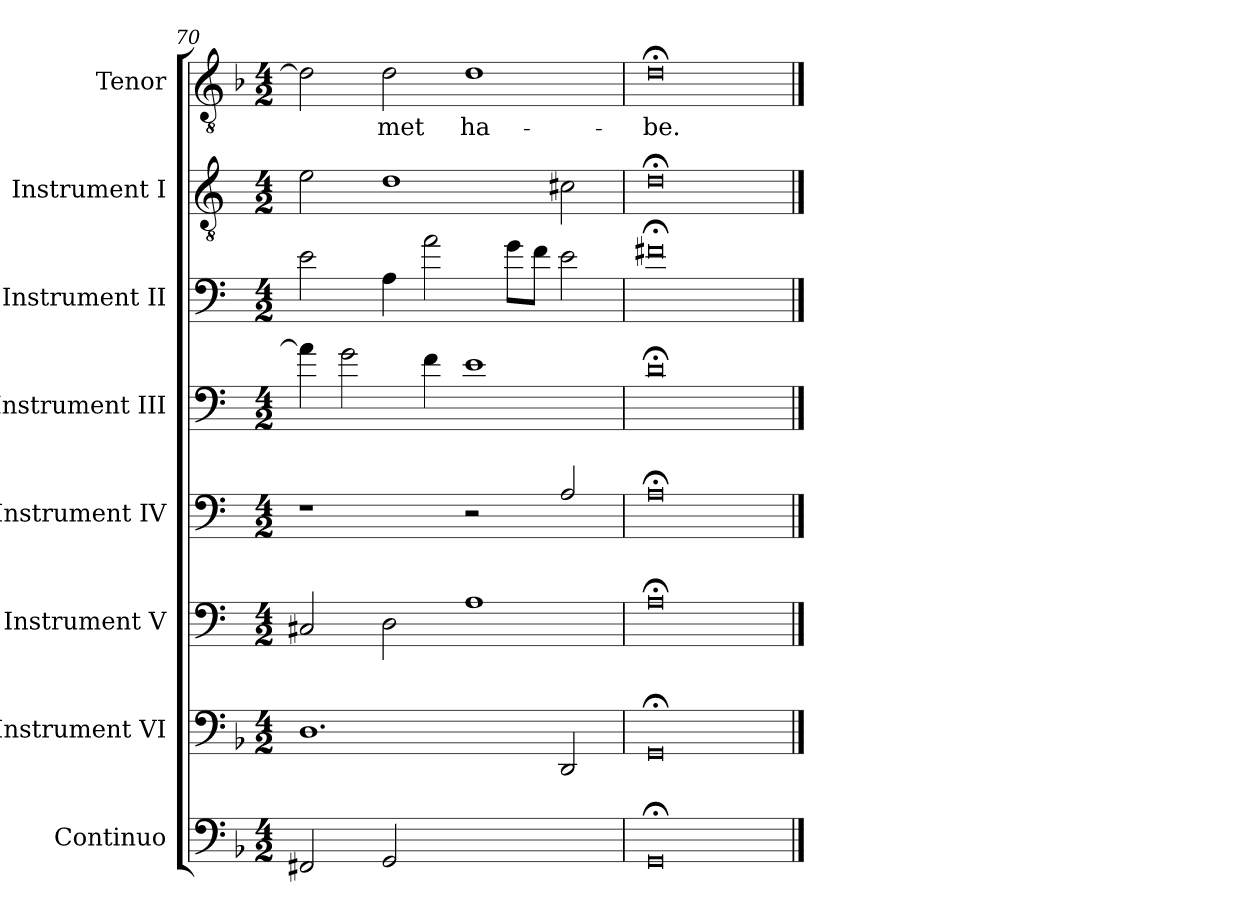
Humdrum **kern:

**kern	**text	**kern	**kern	**kern	**kern	**kern	**kern	**kern	**text
*part8	*part8	*part7	*part6	*part5	*part4	*part3	*part2	*part1	*part1
*staff8	*staff8	*staff7	*staff6	*staff5	*staff4	*staff3	*staff2	*staff1	*staff1
*I"Continuo	*	*I"Instrument VI	*I"Instrument V	*I"Instrument IV	*I"Instrument III	*I"Instrument II	*I"Instrument I	*I"Tenor	*
*	*	*I'VI	*I'V	*I'IV	*I'III	*I'II	*I'I	*I'T	*
*clefF4	*	*clefF4	*clefF4	*clefF4	*clefF4	*clefF4	*clefGv2	*clefGv2	*
*	*	*	*ITrd4c7	*ITrd4c7	*ITrd4c7	*ITrd4c7	*ITrd4c7	*	*
*k[b-]	*	*k[b-]	*k[b-]	*k[b-]	*k[b-]	*k[b-]	*k[b-]	*k[b-]	*
*F:	*	*F:	*F:	*F:	*F:	*F:	*F:	*F:	*
*M4/2	*	*M4/2	*M4/2	*M4/2	*M4/2	*M4/2	*M4/2	*M4/2	*
=70	=70	=70	=70	=70	=70	=70	=70	=70	=70
2FF#X	.	1.D	2FF#X	1r	4d]	2A	2A	2d]	.
.	.	.	.	.	2c	.	.	.	.
!	!	!	!	!	!	!	!	!	!LO:LY:b
2GG	.	.	2GG	.	.	4D	1G	2d	met
.	.	.	.	.	4B-	2d	.	.	.
!	!LO:LY:b	!	!	!	!	!	!	!	!LO:LY:b
[2DDyy	4	.	1D	2r	1A	.	.	1d	ha-
.	.	.	.	.	.	8cL	.	.	.
.	.	.	.	.	.	8B-J	.	.	.
2DDyy]	.	2DD	.	2D/	.	2A	2F#X	.	.
=71	=71	=71	=71	=71	=71	=71	=71	=71	=71
!	!	!	!	!	!	!	!	!	!LO:LY:b
0GG;<	.	0GG;<	0D;<	0D;<	0G;<	0Bn;<	0G;<	0d;<	-be.
==	==	==	==	==	==	==	==	==	==
*-	*-	*-	*-	*-	*-	*-	*-	*-	*-
